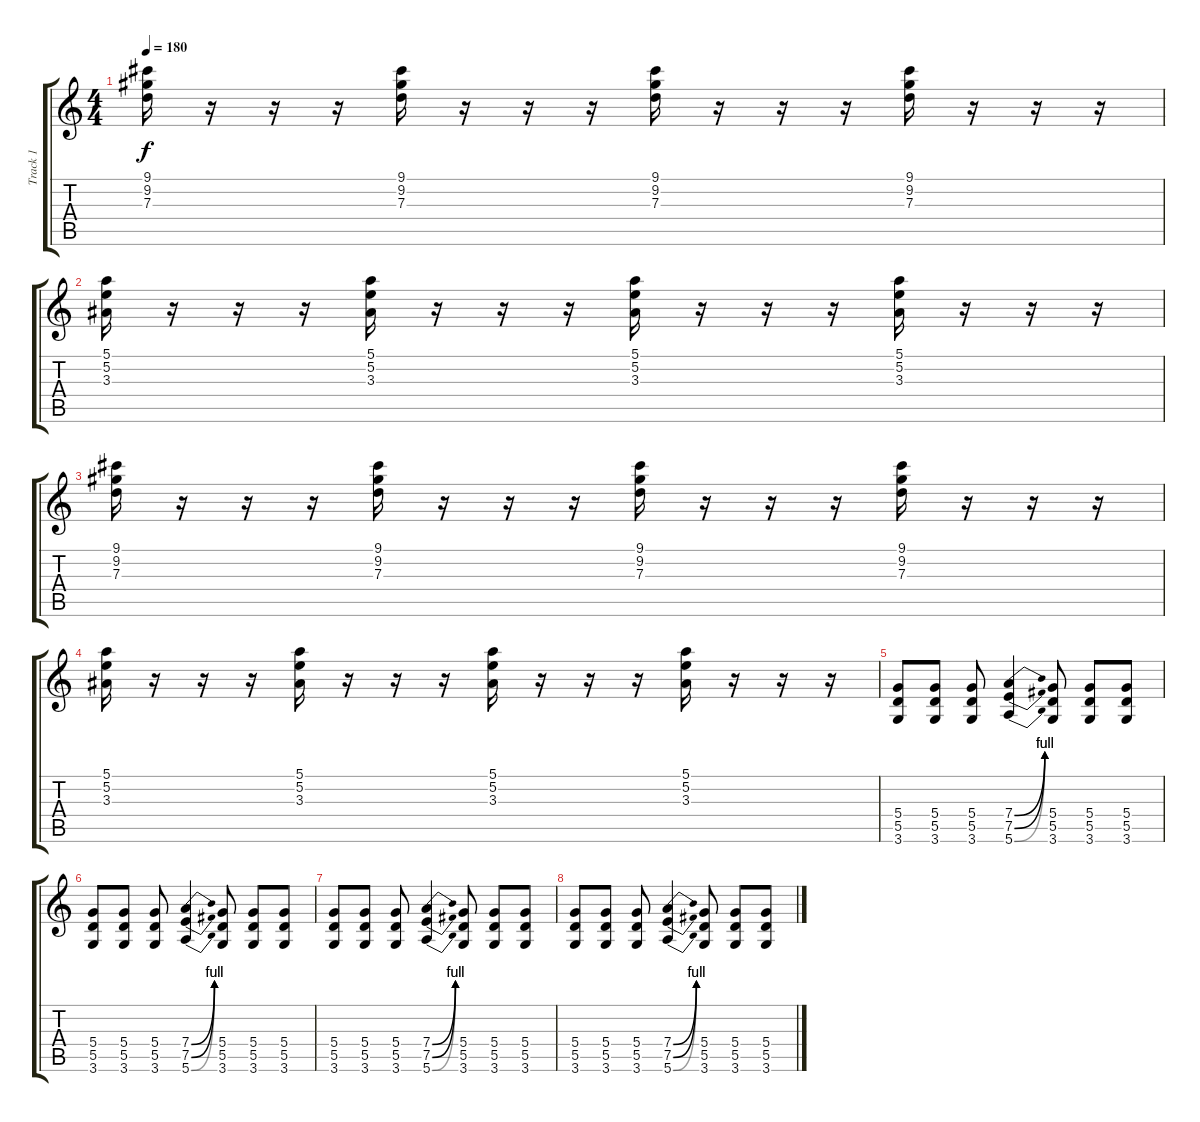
\track ("Track 1" "Track 1") {instrument electricguitarjazz}
\staff {score tabs}
\tuning (E4 B3 G3 D3 A2 E2) {hide}
\ts (4 4)
\tempo 180
\clef g2
\ks c
(9.1 9.2 7.3).16{dy f} r.16 r.16 r.16 (9.1 9.2 7.3).16 r.16 r.16 r.16 (9.1 9.2 7.3).16 r.16 r.16 r.16 (9.1 9.2 7.3).16 r.16 r.16 r.16 |
(5.1 5.2 3.3).16 r.16 r.16 r.16 (5.1 5.2 3.3).16 r.16 r.16 r.16 (5.1 5.2 3.3).16 r.16 r.16 r.16 (5.1 5.2 3.3).16 r.16 r.16 r.16 |
(9.1 9.2 7.3).16 r.16 r.16 r.16 (9.1 9.2 7.3).16 r.16 r.16 r.16 (9.1 9.2 7.3).16 r.16 r.16 r.16 (9.1 9.2 7.3).16 r.16 r.16 r.16 |
(5.1 5.2 3.3).16 r.16 r.16 r.16 (5.1 5.2 3.3).16 r.16 r.16 r.16 (5.1 5.2 3.3).16 r.16 r.16 r.16 (5.1 5.2 3.3).16 r.16 r.16 r.16 |
(5.4 5.5 3.6).8 (5.4 5.5 3.6).8 (5.4 5.5 3.6).8 (7.4{be (bend 0 0 60 4)} 7.5{be (bend 0 0 60 4)} 5.6{be (bend 0 0 60 4)}).4 (5.4 5.5 3.6).8 (5.4 5.5 3.6).8 (5.4 5.5 3.6).8 |
(5.4 5.5 3.6).8 (5.4 5.5 3.6).8 (5.4 5.5 3.6).8 (7.4{be (bend 0 0 60 4)} 7.5{be (bend 0 0 60 4)} 5.6{be (bend 0 0 60 4)}).4 (5.4 5.5 3.6).8 (5.4 5.5 3.6).8 (5.4 5.5 3.6).8 |
(5.4 5.5 3.6).8 (5.4 5.5 3.6).8 (5.4 5.5 3.6).8 (7.4{be (bend 0 0 60 4)} 7.5{be (bend 0 0 60 4)} 5.6{be (bend 0 0 60 4)}).4 (5.4 5.5 3.6).8 (5.4 5.5 3.6).8 (5.4 5.5 3.6).8 |
(5.4 5.5 3.6).8 (5.4 5.5 3.6).8 (5.4 5.5 3.6).8 (7.4{be (bend 0 0 60 4)} 7.5{be (bend 0 0 60 4)} 5.6{be (bend 0 0 60 4)}).4 (5.4 5.5 3.6).8 (5.4 5.5 3.6).8 (5.4 5.5 3.6).8
